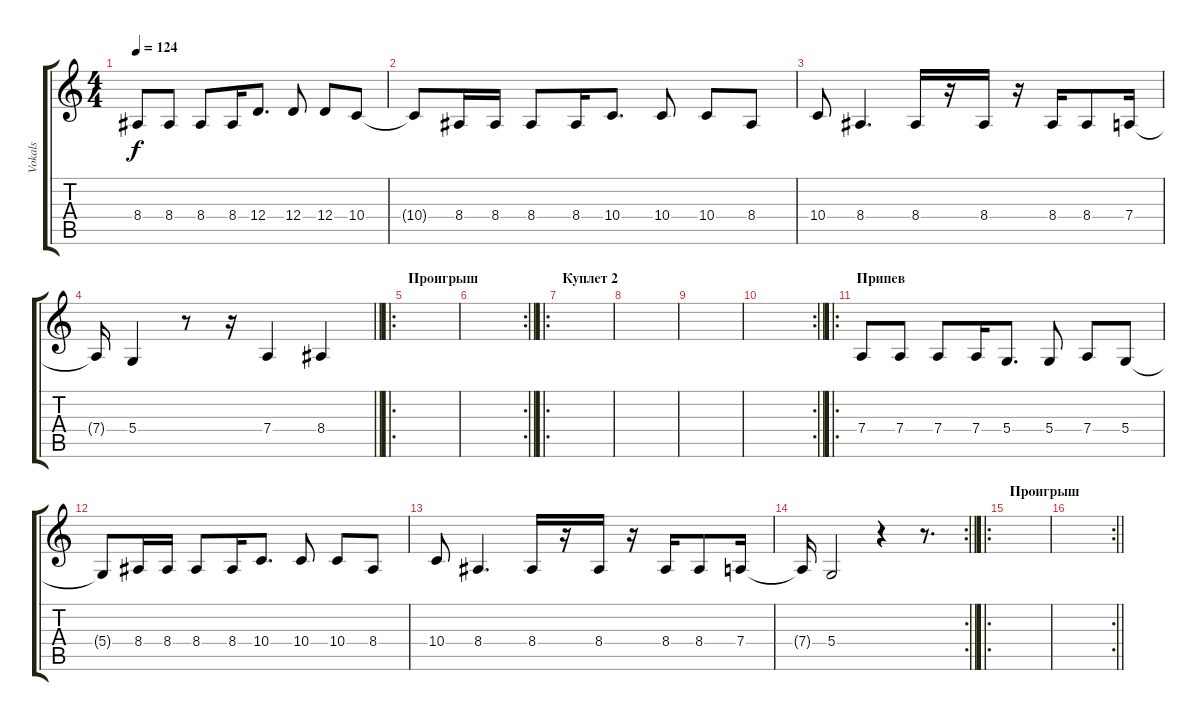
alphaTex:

\track ("Vokals" "Vokals") {mute instrument trombone}
\staff {score tabs}
\tuning (E4 B3 G3 D3 A2 E2) {hide}
\ts (4 4)
\tempo 124
\clef g2
\ks c
8.4.8{dy f} 8.4.8 8.4.8 8.4.16 12.4.8{d} 12.4.8 12.4.8 10.4.8 |
10.4{t}.8 8.4.16 8.4.16 8.4.8 8.4.16 10.4.8{d} 10.4.8 10.4.8 8.4.8 |
10.4.8 8.4.4{d} 8.4.16 r.16 8.4.16 r.16 8.4.16 8.4.8 7.4.16 |
\barLineRight lightlight
7.4{t}.16 5.4.4 r.8 r.16 7.4.4 8.4.4 |
\ro
\section ("" "Проигрыш")
|
\rc 2
\barLineRight lightlight
|
\ro
\section ("" "Куплет 2")
|
|
|
\rc 2
\barLineRight lightlight
|
\ro
\section ("" "Припев")
7.4.8 7.4.8 7.4.8 7.4.16 5.4.8{d} 5.4.8 7.4.8 5.4.8 |
5.4{t}.8 8.4.16 8.4.16 8.4.8 8.4.16 10.4.8{d} 10.4.8 10.4.8 8.4.8 |
10.4.8 8.4.4{d} 8.4.16 r.16 8.4.16 r.16 8.4.16 8.4.8 7.4.16 |
\rc 2
\barLineRight lightlight
7.4{t}.16 5.4.2 r.4 r.8{d} |
\ro
\section ("" "Проигрыш")
|
\rc 2
\barLineRight lightlight
